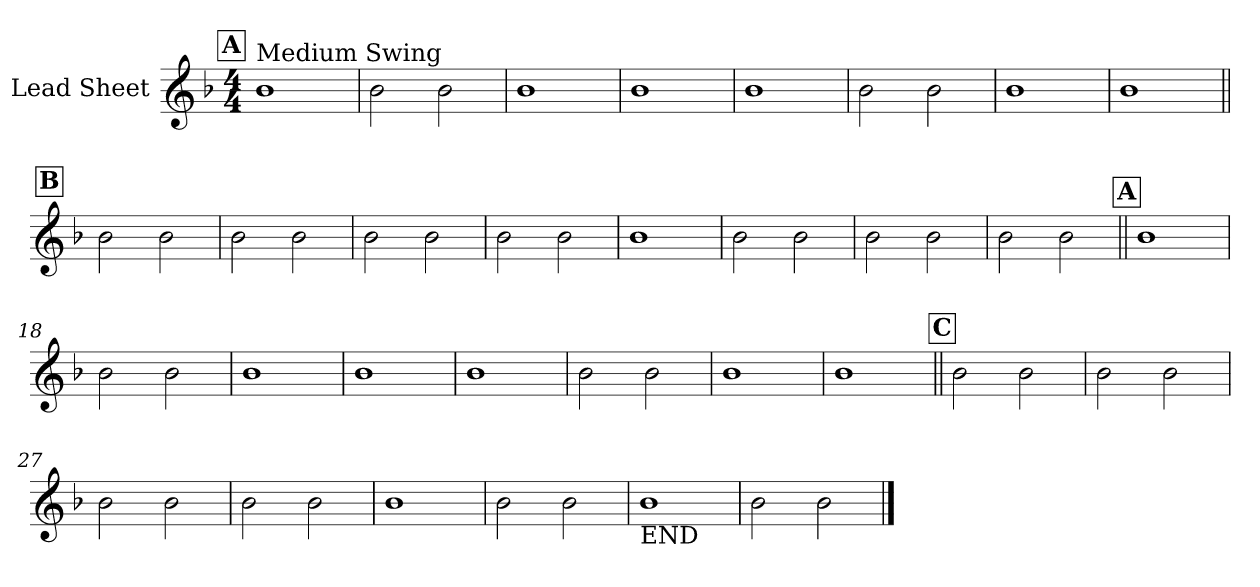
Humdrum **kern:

**kern
*part1
*staff1
*I"Lead Sheet
*clefG2
*k[b-]
*F:
*M4/4
!!LO:REH:place=s1:a:fs=14:t=A
=1
!LO:TX:a:t=Medium Swing
1b-
=2
2b-\
2b-\
=3
1b-
=4
1b-
!!LO:LB:g=z
=5
1b-
=6
2b-\
2b-\
=7
1b-
=8
1b-
!!LO:LB:g=z
!!LO:REH:place=s1:a:fs=14:t=B
=9||
2b-\
2b-\
=10
2b-\
2b-\
=11
2b-\
2b-\
=12
2b-\
2b-\
!!LO:LB:g=z
=13
1b-
=14
2b-\
2b-\
=15
2b-\
2b-\
=16
2b-\
2b-\
!!LO:LB:g=z
!!LO:REH:place=s1:a:fs=14:t=A
=17||
1b-
=18
2b-\
2b-\
=19
1b-
=20
1b-
!!LO:LB:g=z
=21
1b-
=22
2b-\
2b-\
=23
1b-
=24
1b-
!!LO:LB:g=z
!!LO:REH:place=s1:a:fs=14:t=C
=25||
2b-\
2b-\
=26
2b-\
2b-\
=27
2b-\
2b-\
=28
2b-\
2b-\
!!LO:LB:g=z
=29
1b-
=30
2b-\
2b-\
=31
!LO:TX:b:t=END
1b-
=32
2b-\
2b-\
==
*-
